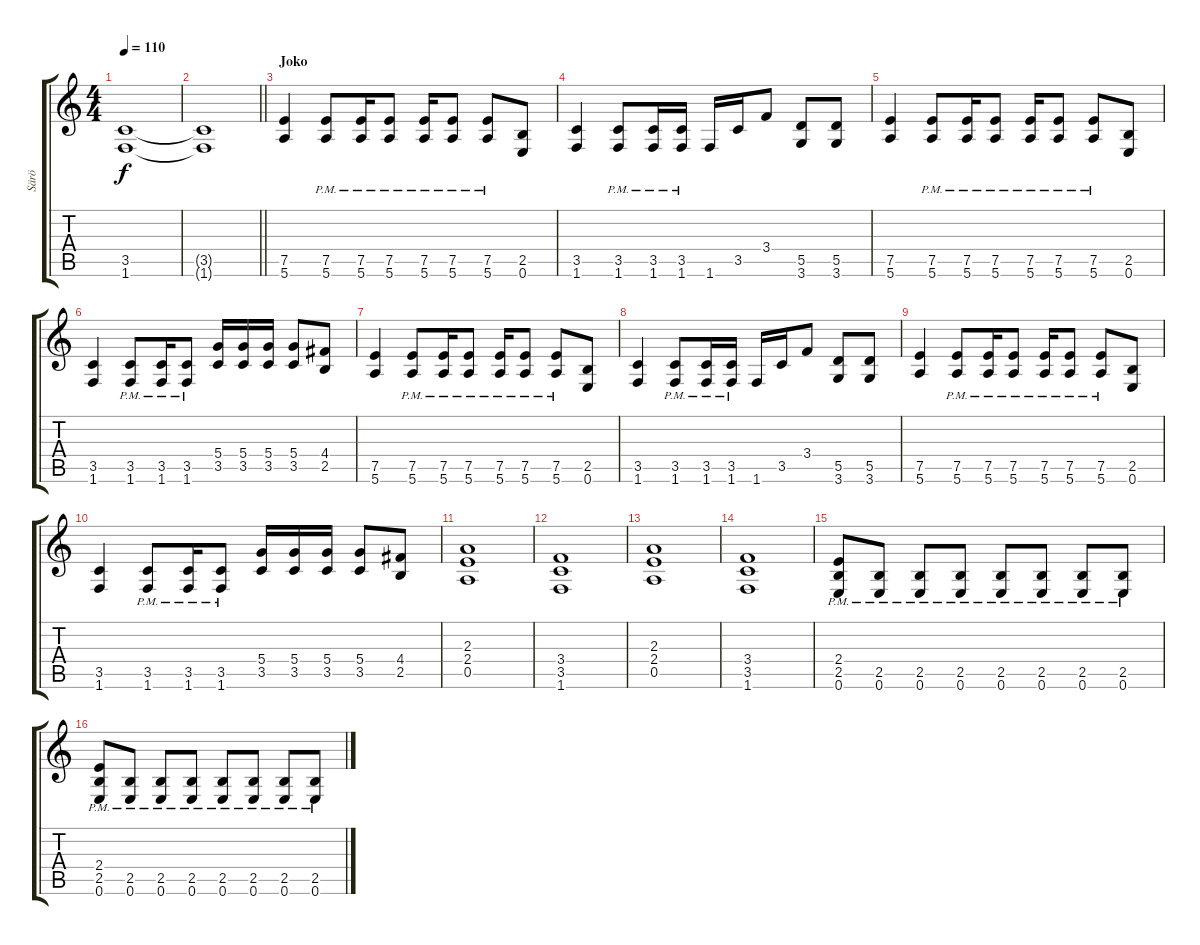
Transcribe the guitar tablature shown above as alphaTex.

\track ("Särö" "Särö") {instrument overdrivenguitar}
\staff {score tabs}
\tuning (E4 B3 G3 D3 A2 E2) {hide}
\ts (4 4)
\tempo 110
\clef g2
\ks c
(3.5 1.6).1{dy f} |
\barLineRight lightlight
(3.5{t} 1.6{t}).1 |
\section ("" "Joko")
(7.5 5.6).4{balance 0} (7.5{pm} 5.6{pm}).8 (7.5{pm} 5.6{pm}).16 (7.5{pm} 5.6{pm}).8 (7.5{pm} 5.6{pm}).16 (7.5{pm} 5.6{pm}).8 (7.5{pm} 5.6{pm}).8 (2.5 0.6).8 |
(3.5 1.6).4 (3.5{pm} 1.6{pm}).8 (3.5{pm} 1.6{pm}).16 (3.5{pm} 1.6{pm}).16 1.6.16 3.5.16 3.4.8 (5.5 3.6).8 (5.5 3.6).8 |
(7.5 5.6).4 (7.5 5.6{pm}).8 (7.5 5.6{pm}).16 (7.5 5.6{pm}).8 (7.5 5.6{pm}).16 (7.5 5.6{pm}).8 (7.5{pm} 5.6{pm}).8 (2.5 0.6).8 |
(3.5 1.6).4 (3.5{pm} 1.6{pm}).8 (3.5{pm} 1.6{pm}).16 (3.5{pm} 1.6{pm}).8 (5.4 3.5).16 (5.4 3.5).16 (5.4 3.5).16 (5.4 3.5).8 (4.4 2.5).8 |
(7.5 5.6).4 (7.5{pm} 5.6{pm}).8 (7.5{pm} 5.6{pm}).16 (7.5{pm} 5.6{pm}).8 (7.5{pm} 5.6{pm}).16 (7.5{pm} 5.6{pm}).8 (7.5{pm} 5.6{pm}).8 (2.5 0.6).8 |
(3.5 1.6).4 (3.5{pm} 1.6{pm}).8 (3.5{pm} 1.6{pm}).16 (3.5{pm} 1.6{pm}).16 1.6.16 3.5.16 3.4.8 (5.5 3.6).8 (5.5 3.6).8 |
(7.5 5.6).4 (7.5 5.6{pm}).8 (7.5 5.6{pm}).16 (7.5 5.6{pm}).8 (7.5 5.6{pm}).16 (7.5 5.6{pm}).8 (7.5{pm} 5.6{pm}).8 (2.5 0.6).8 |
(3.5 1.6).4 (3.5{pm} 1.6{pm}).8 (3.5{pm} 1.6{pm}).16 (3.5{pm} 1.6{pm}).8 (5.4 3.5).16 (5.4 3.5).16 (5.4 3.5).16 (5.4 3.5).8 (4.4 2.5).8 |
(2.3 2.4 0.5).1 |
(3.4 3.5 1.6).1 |
(2.3 2.4 0.5).1 |
(3.4 3.5 1.6).1 |
(2.4{pm} 2.5{pm} 0.6{pm}).8 (2.5{pm} 0.6{pm}).8 (2.5{pm} 0.6{pm}).8 (2.5{pm} 0.6{pm}).8 (2.5{pm} 0.6{pm}).8 (2.5{pm} 0.6{pm}).8 (2.5{pm} 0.6{pm}).8 (2.5{pm} 0.6{pm}).8 |
(2.4{pm} 2.5{pm} 0.6{pm}).8 (2.5{pm} 0.6{pm}).8 (2.5{pm} 0.6{pm}).8 (2.5{pm} 0.6{pm}).8 (2.5{pm} 0.6{pm}).8 (2.5{pm} 0.6{pm}).8 (2.5{pm} 0.6{pm}).8 (2.5{pm} 0.6{pm}).8
